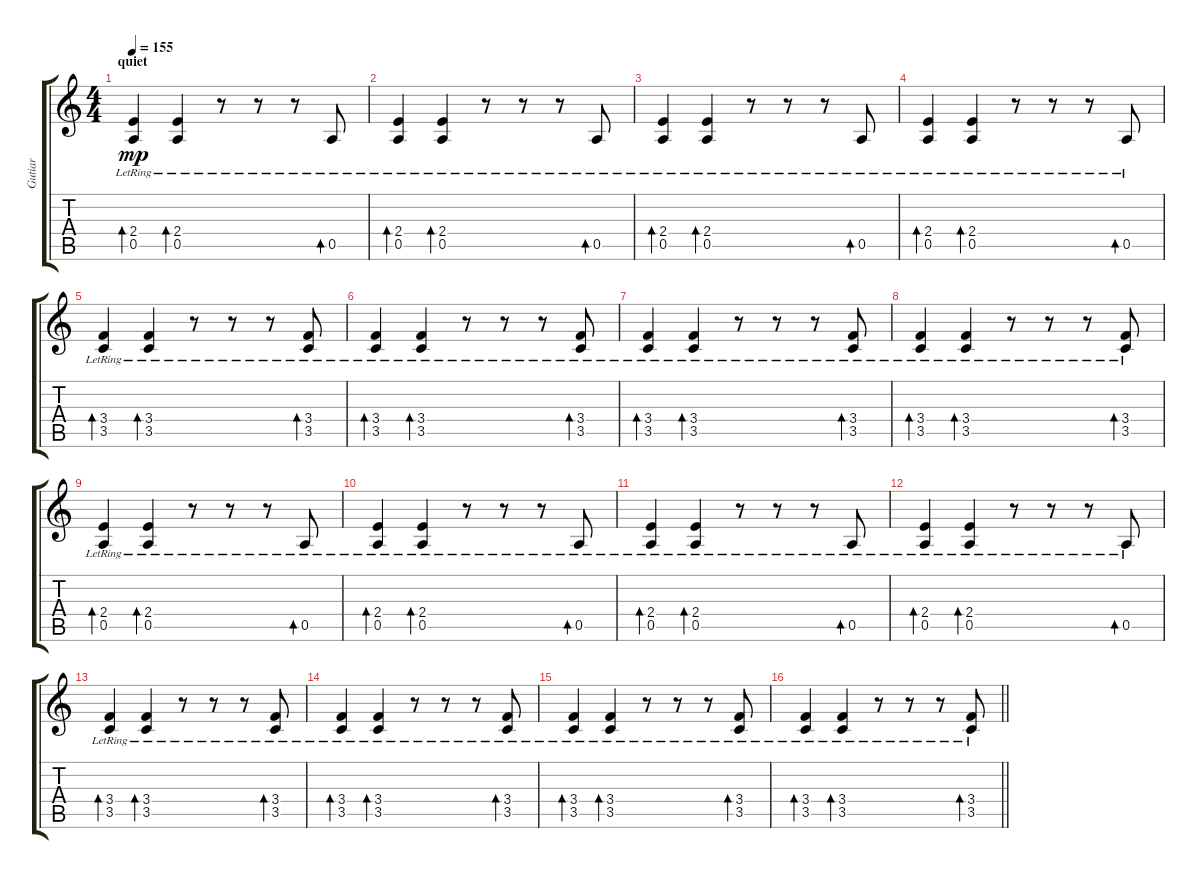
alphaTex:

\track ("Gutiar" "Gutiar") {instrument acousticguitarsteel}
\staff {score tabs}
\tuning (E4 B3 G3 D3 A2 E2) {hide}
\ts (4 4)
\section ("" "quiet")
\tempo 155
\clef g2
\ks c
(2.4{lr} 0.5{lr}).4{bd 60 dy mp} (2.4{lr} 0.5{lr}).4{bd 60} r.8 r.8 r.8 0.5{lr}.8{bd 60} |
(2.4{lr} 0.5{lr}).4{bd 60} (2.4{lr} 0.5{lr}).4{bd 60} r.8 r.8 r.8 0.5{lr}.8{bd 60} |
(2.4{lr} 0.5{lr}).4{bd 60} (2.4{lr} 0.5{lr}).4{bd 60} r.8 r.8 r.8 0.5{lr}.8{bd 60} |
(2.4{lr} 0.5{lr}).4{bd 60} (2.4{lr} 0.5{lr}).4{bd 60} r.8 r.8 r.8 0.5{lr}.8{bd 60} |
(3.4{lr} 3.5{lr}).4{bd 60} (3.4{lr} 3.5{lr}).4{bd 60} r.8 r.8 r.8 (3.4{lr} 3.5{lr}).8{bd 60} |
(3.4{lr} 3.5{lr}).4{bd 60} (3.4{lr} 3.5{lr}).4{bd 60} r.8 r.8 r.8 (3.4{lr} 3.5{lr}).8{bd 60} |
(3.4{lr} 3.5{lr}).4{bd 60} (3.4{lr} 3.5{lr}).4{bd 60} r.8 r.8 r.8 (3.4{lr} 3.5{lr}).8{bd 60} |
(3.4{lr} 3.5{lr}).4{bd 60} (3.4{lr} 3.5{lr}).4{bd 60} r.8 r.8 r.8 (3.4{lr} 3.5{lr}).8{bd 60} |
(2.4{lr} 0.5{lr}).4{bd 60} (2.4{lr} 0.5{lr}).4{bd 60} r.8 r.8 r.8 0.5{lr}.8{bd 60} |
(2.4{lr} 0.5{lr}).4{bd 60} (2.4{lr} 0.5{lr}).4{bd 60} r.8 r.8 r.8 0.5{lr}.8{bd 60} |
(2.4{lr} 0.5{lr}).4{bd 60} (2.4{lr} 0.5{lr}).4{bd 60} r.8 r.8 r.8 0.5{lr}.8{bd 60} |
(2.4{lr} 0.5{lr}).4{bd 60} (2.4{lr} 0.5{lr}).4{bd 60} r.8 r.8 r.8 0.5{lr}.8{bd 60} |
(3.4{lr} 3.5{lr}).4{bd 60} (3.4{lr} 3.5{lr}).4{bd 60} r.8 r.8 r.8 (3.4{lr} 3.5{lr}).8{bd 60} |
(3.4{lr} 3.5{lr}).4{bd 60} (3.4{lr} 3.5{lr}).4{bd 60} r.8 r.8 r.8 (3.4{lr} 3.5{lr}).8{bd 60} |
(3.4{lr} 3.5{lr}).4{bd 60} (3.4{lr} 3.5{lr}).4{bd 60} r.8 r.8 r.8 (3.4{lr} 3.5{lr}).8{bd 60} |
\barLineRight lightlight
(3.4{lr} 3.5{lr}).4{bd 60} (3.4{lr} 3.5{lr}).4{bd 60} r.8 r.8 r.8 (3.4{lr} 3.5{lr}).8{bd 60}
